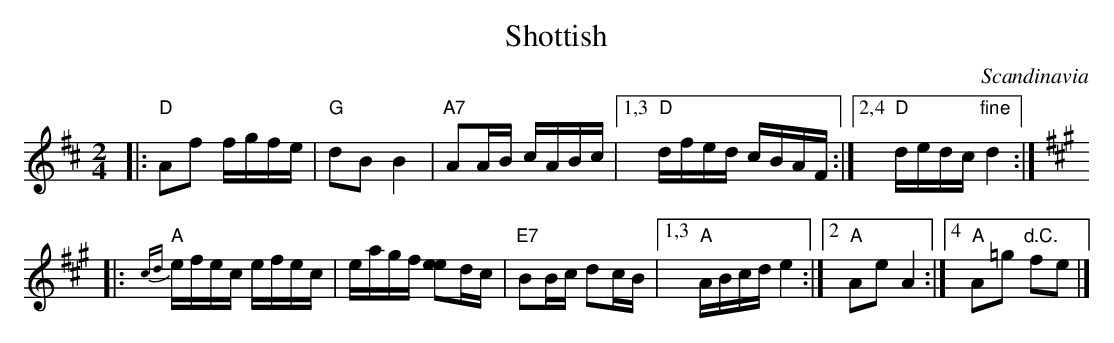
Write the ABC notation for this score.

X:1
T: Shottish
O: Scandinavia
M: 2/4
L: 1/16
K: D
|: "D"A2f2 fgfe | "G"d2B2 B4 | "A7"A2AB cABc |1,3 "D"dfed cBAF :|2,4 "D"dedc "fine"d4 :|
K: A
|: "A"{cd}efec efec | eagf [e2e4]dc | "E7"B2Bc d2cB |1,3 "A"ABcd e4 :|2 "A"A2e2 A4 :|4 "A"A2=g2 "d.C."f2e2 |]
